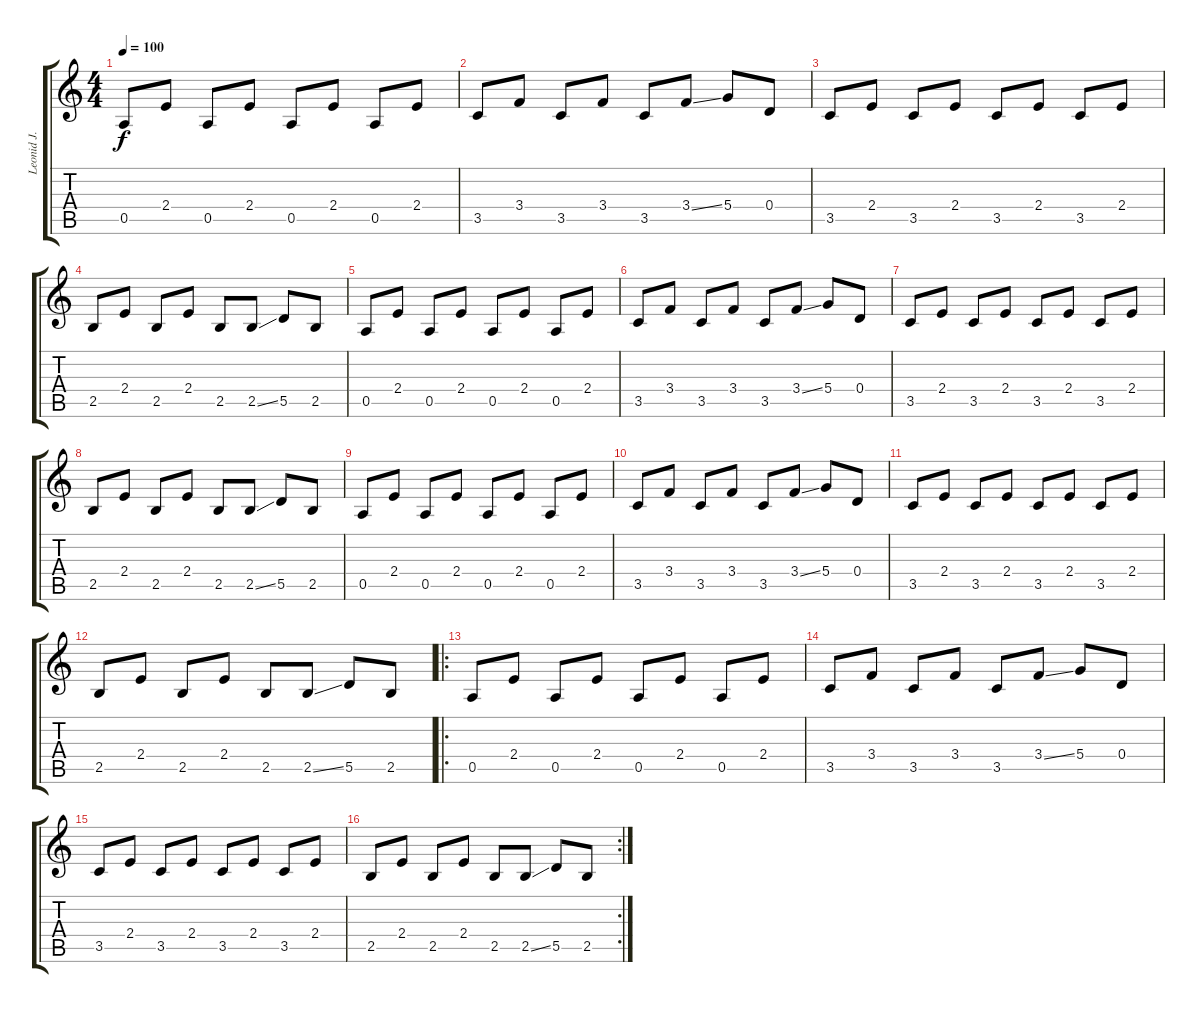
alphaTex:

\track ("Leonid J." "Leonid J.") {instrument synthbass1}
\staff {score tabs}
\tuning (E4 B3 G3 D3 A2 E2) {hide}
\ts (4 4)
\tempo 100
\clef g2
\ks c
0.5.8{dy f} 2.4.8 0.5.8 2.4.8 0.5.8 2.4.8 0.5.8 2.4.8 |
3.5.8 3.4.8 3.5.8 3.4.8 3.5.8 3.4{ss}.8 5.4.8 0.4.8 |
3.5.8 2.4.8 3.5.8 2.4.8 3.5.8 2.4.8 3.5.8 2.4.8 |
2.5.8 2.4.8 2.5.8 2.4.8 2.5.8 2.5{ss}.8 5.5.8 2.5.8 |
0.5.8{volume 13} 2.4.8 0.5.8 2.4.8 0.5.8 2.4.8 0.5.8 2.4.8 |
3.5.8 3.4.8 3.5.8 3.4.8 3.5.8 3.4{ss}.8 5.4.8 0.4.8 |
3.5.8 2.4.8 3.5.8 2.4.8 3.5.8 2.4.8 3.5.8 2.4.8 |
2.5.8 2.4.8 2.5.8 2.4.8 2.5.8 2.5{ss}.8 5.5.8 2.5.8 |
0.5.8 2.4.8 0.5.8 2.4.8 0.5.8 2.4.8 0.5.8 2.4.8 |
3.5.8 3.4.8 3.5.8 3.4.8 3.5.8 3.4{ss}.8 5.4.8 0.4.8 |
3.5.8 2.4.8 3.5.8 2.4.8 3.5.8 2.4.8 3.5.8 2.4.8 |
2.5.8 2.4.8 2.5.8 2.4.8 2.5.8 2.5{ss}.8 5.5.8 2.5.8 |
\ro
0.5.8 2.4.8 0.5.8 2.4.8 0.5.8 2.4.8 0.5.8 2.4.8 |
3.5.8 3.4.8 3.5.8 3.4.8 3.5.8 3.4{ss}.8 5.4.8 0.4.8 |
3.5.8 2.4.8 3.5.8 2.4.8 3.5.8 2.4.8 3.5.8 2.4.8 |
\rc 2
2.5.8 2.4.8 2.5.8 2.4.8 2.5.8 2.5{ss}.8 5.5.8 2.5.8
